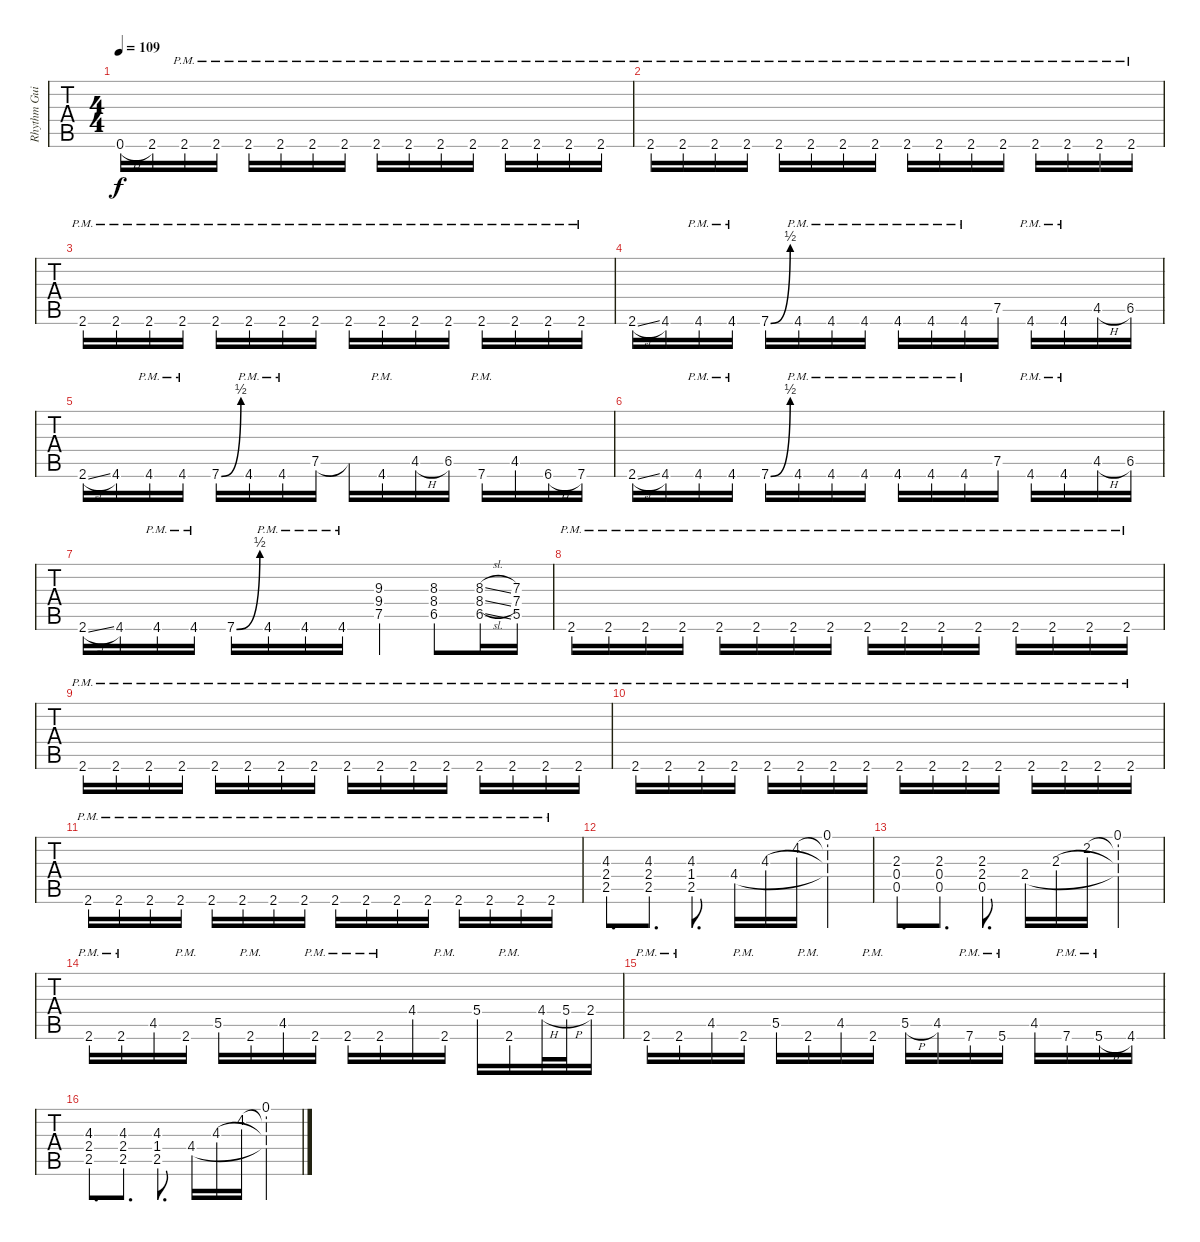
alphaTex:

\track ("Rhythm Guitar" "Rhythm Gui") {instrument distortionguitar}
\staff {tabs}
\tuning (E4 B3 G3 D3 A2 E2) {hide}
\ts (4 4)
\tempo 109
\clef g2
\ks f#minor
0.6{h}.16{dy f} 2.6.16 2.6{pm}.16 2.6{pm}.16 2.6{pm}.16 2.6{pm}.16 2.6{pm}.16 2.6{pm}.16 2.6{pm}.16 2.6{pm}.16 2.6{pm}.16 2.6{pm}.16 2.6{pm}.16 2.6{pm}.16 2.6{pm}.16 2.6{pm}.16 |
2.6{pm}.16 2.6{pm}.16 2.6{pm}.16 2.6{pm}.16 2.6{pm}.16 2.6{pm}.16 2.6{pm}.16 2.6{pm}.16 2.6{pm}.16 2.6{pm}.16 2.6{pm}.16 2.6{pm}.16 2.6{pm}.16 2.6{pm}.16 2.6{pm}.16 2.6{pm}.16 |
2.6{pm}.16 2.6{pm}.16 2.6{pm}.16 2.6{pm}.16 2.6{pm}.16 2.6{pm}.16 2.6{pm}.16 2.6{pm}.16 2.6{pm}.16 2.6{pm}.16 2.6{pm}.16 2.6{pm}.16 2.6{pm}.16 2.6{pm}.16 2.6{pm}.16 2.6{pm}.16 |
2.6{sl}.16 4.6.16 4.6{pm}.16 4.6{pm}.16 7.6{be (bend 0 0 60 2)}.16 4.6{pm}.16 4.6{pm}.16 4.6{pm}.16 4.6{pm}.16 4.6{pm}.16 4.6{pm}.16 7.5.16 4.6{pm}.16 4.6{pm}.16 4.5{h}.16 6.5.16 |
2.6{sl}.16 4.6.16 4.6{pm}.16 4.6{pm}.16 7.6{be (bend 0 0 60 2)}.16 4.6{pm}.16 4.6{pm}.16 7.5.16 7.5{t}.16 4.6{pm}.16 4.5{h}.16 6.5.16 7.6{pm}.16 4.5.16 6.6{h}.16 7.6.16 |
2.6{sl}.16 4.6.16 4.6{pm}.16 4.6{pm}.16 7.6{be (bend 0 0 60 2)}.16 4.6{pm}.16 4.6{pm}.16 4.6{pm}.16 4.6{pm}.16 4.6{pm}.16 4.6{pm}.16 7.5.16 4.6{pm}.16 4.6{pm}.16 4.5{h}.16 6.5.16 |
2.6{sl}.16 4.6.16 4.6{pm}.16 4.6{pm}.16 7.6{be (bend 0 0 60 2)}.16 4.6{pm}.16 4.6{pm}.16 4.6{pm}.16 (9.3 9.4 7.5).4 (8.3 8.4 6.5).8 (8.3{sl} 8.4{sl} 6.5{sl}).16 (7.3 7.4 5.5).16 |
2.6{pm}.16 2.6{pm}.16 2.6{pm}.16 2.6{pm}.16 2.6{pm}.16 2.6{pm}.16 2.6{pm}.16 2.6{pm}.16 2.6{pm}.16 2.6{pm}.16 2.6{pm}.16 2.6{pm}.16 2.6{pm}.16 2.6{pm}.16 2.6{pm}.16 2.6{pm}.16 |
2.6{pm}.16 2.6{pm}.16 2.6{pm}.16 2.6{pm}.16 2.6{pm}.16 2.6{pm}.16 2.6{pm}.16 2.6{pm}.16 2.6{pm}.16 2.6{pm}.16 2.6{pm}.16 2.6{pm}.16 2.6{pm}.16 2.6{pm}.16 2.6{pm}.16 2.6{pm}.16 |
2.6{pm}.16 2.6{pm}.16 2.6{pm}.16 2.6{pm}.16 2.6{pm}.16 2.6{pm}.16 2.6{pm}.16 2.6{pm}.16 2.6{pm}.16 2.6{pm}.16 2.6{pm}.16 2.6{pm}.16 2.6{pm}.16 2.6{pm}.16 2.6{pm}.16 2.6{pm}.16 |
2.6{pm}.16 2.6{pm}.16 2.6{pm}.16 2.6{pm}.16 2.6{pm}.16 2.6{pm}.16 2.6{pm}.16 2.6{pm}.16 2.6{pm}.16 2.6{pm}.16 2.6{pm}.16 2.6{pm}.16 2.6{pm}.16 2.6{pm}.16 2.6{pm}.16 2.6{pm}.16 |
(4.3 2.4 2.5).8{d} (4.3 2.4 2.5).8{d} (4.3 1.4 2.5).8{d} 4.4.16 4.3.16 4.2.16 (0.1 4.2{t} 4.3{t} 4.4{t}).4 |
(2.3 0.4 0.5).8{d} (2.3 0.4 0.5).8{d} (2.3 2.4 0.5).8{d} 2.4.16 2.3.16 2.2.16 (0.1 2.2{t} 2.3{t} 2.4{t}).4 |
2.6{pm}.16{balance 16} 2.6{pm}.16 4.5.16 2.6{pm}.16 5.5.16 2.6{pm}.16 4.5.16 2.6{pm}.16 2.6{pm}.16 2.6{pm}.16 4.4.16 2.6{pm}.16 5.4.16 2.6{pm}.16 4.4{h}.32 5.4{h}.32 2.4.16 |
2.6{pm}.16 2.6{pm}.16 4.5.16 2.6{pm}.16 5.5.16 2.6{pm}.16 4.5.16 2.6{pm}.16 5.5{h}.16 4.5.16 7.6{pm}.16 5.6{pm}.16 4.5.16 7.6{pm}.16 5.6{h pm}.16 4.6.16 |
(4.3 2.4 2.5).8{d balance 8} (4.3 2.4 2.5).8{d} (4.3 1.4 2.5).8{d} 4.4.16 4.3.16 4.2.16 (0.1 4.2{t} 4.3{t} 4.4{t}).4
